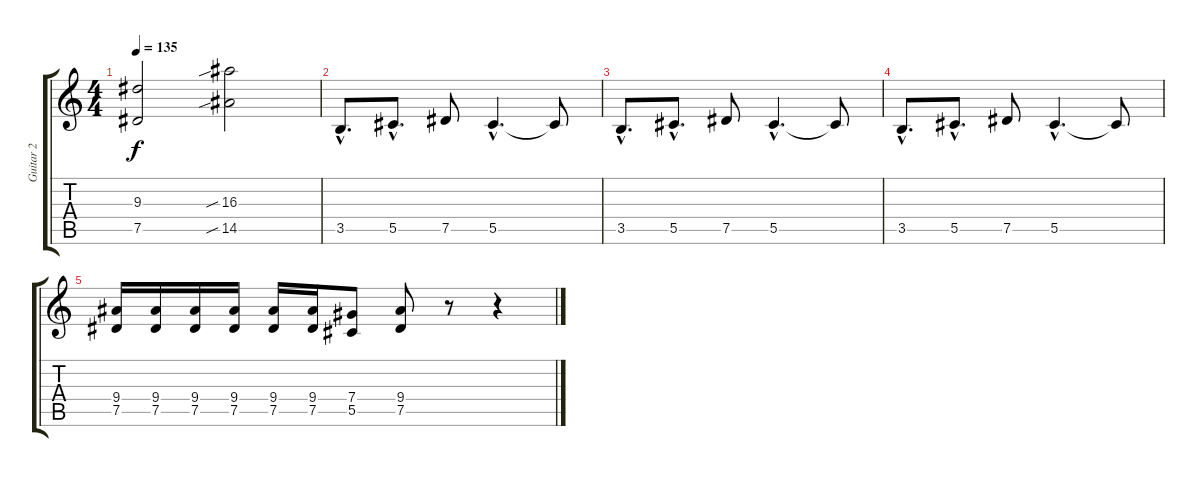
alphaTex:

\track ("Guitar 2" "Guitar 2") {instrument overdrivenguitar}
\staff {score tabs}
\tuning (Eb4 Bb3 Gb3 Db3 Ab2 Eb2) {hide}
\ts (4 4)
\tempo 135
\clef g2
\ks c
(9.3 7.5).2{dy f} (16.3{sib} 14.5{sib}).2 |
3.5{hac}.8{d} 5.5{hac}.8{d} 7.5.8 5.5{hac}.4{d} 5.5{t}.8 |
3.5{hac}.8{d} 5.5{hac}.8{d} 7.5.8 5.5{hac}.4{d} 5.5{t}.8 |
3.5{hac}.8{d} 5.5{hac}.8{d} 7.5.8 5.5{hac}.4{d} 5.5{t}.8 |
(9.4 7.5).16 (9.4 7.5).16 (9.4 7.5).16 (9.4 7.5).16 (9.4 7.5).16 (9.4 7.5).16 (7.4 5.5).8 (9.4 7.5).8 r.8 r.4
